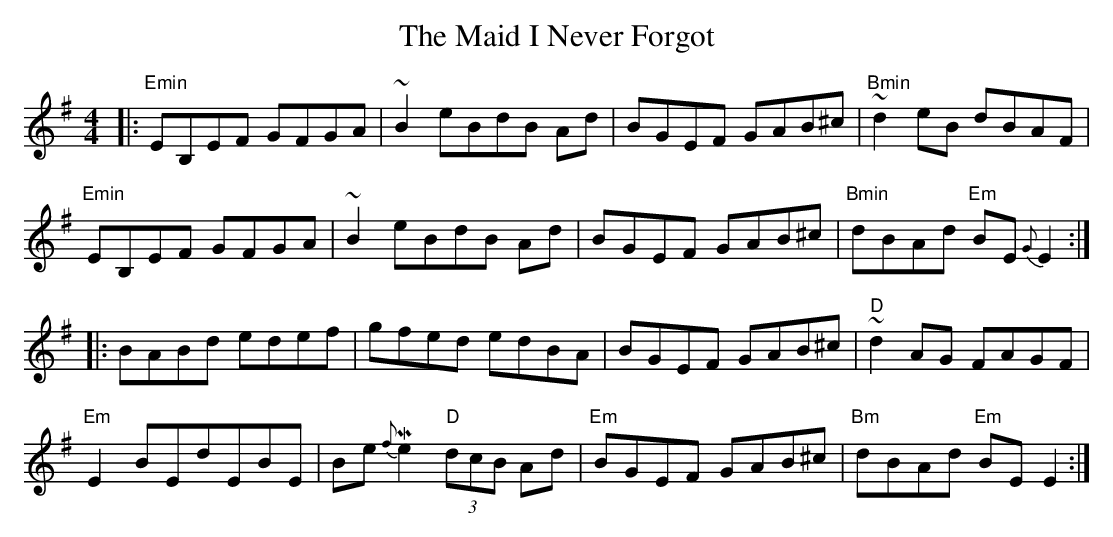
X:1
T: The Maid I Never Forgot
M: 4/4
L: 1/8
K: Emin
|:"Emin"EB,EF GFGA|~B2 eBdB Ad|BGEF GAB^c|"Bmin"~d2 eB dBAF|
"Emin"EB,EF GFGA|~B2 eBdB Ad|BGEF GAB^c|"Bmin"dBAd "Em"BE{G}E2 :|
|:BABd edef |gfed edBA|BGEF GAB^c|"D" ~d2AG FAGF|
"Em"E2BEdEBE| BeM{f}e2 "D"(3dcB Ad|"Em"BGEF GAB^c|"Bm"dBAd "Em"BEE2:|
